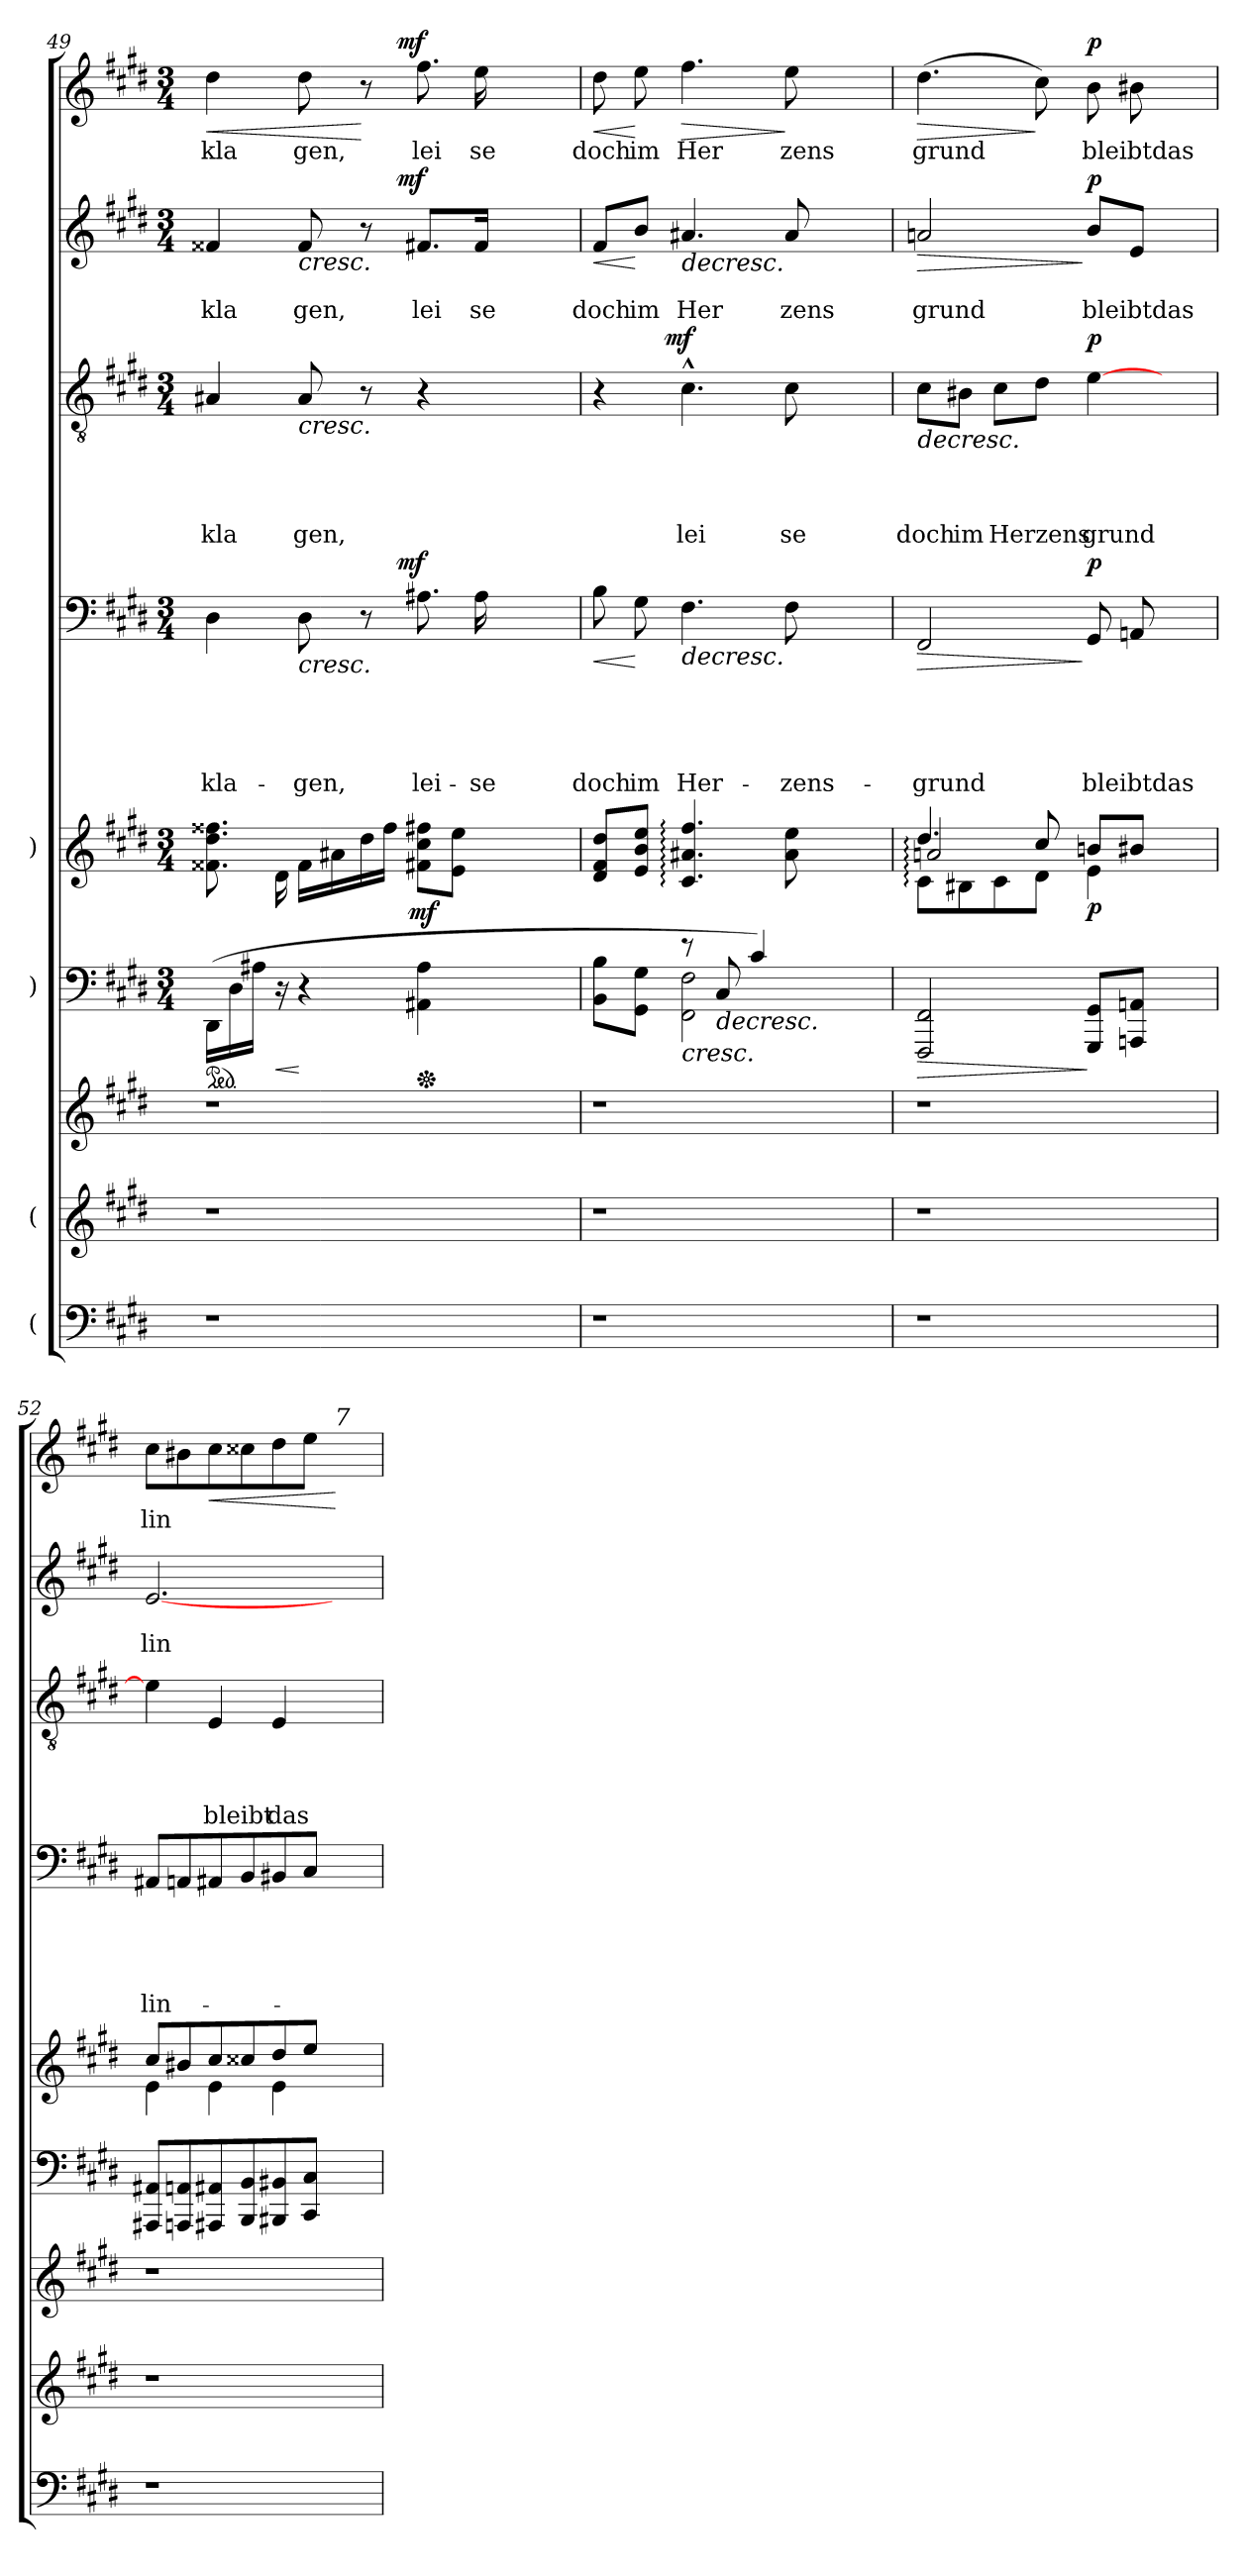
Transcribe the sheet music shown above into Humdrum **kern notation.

**kern	**kern	**kern	**kern	**dynam	**kern	**dynam	**kern	**text	**text	**text	**text	**text	**dynam	**kern	**text	**text	**text	**text	**dynam	**kern	**text	**text	**dynam	**kern	**text	**dynam
*part9	*part8	*part7	*part6	*part6	*part5	*part5	*part4	*part4	*part4	*part4	*part4	*part4	*part4	*part3	*part3	*part3	*part3	*part3	*part3	*part2	*part2	*part2	*part2	*part1	*part1	*part1
*staff9	*staff8	*staff7	*staff6	*staff6	*staff5	*staff5	*staff4	*staff4	*staff4	*staff4	*staff4	*staff4	*staff4	*staff3	*staff3	*staff3	*staff3	*staff3	*staff3	*staff2	*staff2	*staff2	*staff2	*staff1	*staff1	*staff1
*I"(	*I"(	*	*I")	*	*I")	*	*	*	*	*	*	*	*	*	*	*	*	*	*	*	*	*	*	*	*	*
!!LO:LB:g=z
*clefF4	*clefG2	*clefG2	*clefF4	*	*clefG2	*	*clefF4	*	*	*	*	*	*	*clefGv2	*	*	*	*	*	*clefG2	*	*	*	*clefG2	*	*
*k[f#c#g#d#]	*k[f#c#g#d#]	*k[f#c#g#d#]	*k[f#c#g#d#]	*	*k[f#c#g#d#]	*	*k[f#c#g#d#]	*	*	*	*	*	*	*k[f#c#g#d#]	*	*	*	*	*	*k[f#c#g#d#]	*	*	*	*k[f#c#g#d#]	*	*
*E:	*E:	*E:	*E:	*	*E:	*	*E:	*	*	*	*	*	*	*E:	*	*	*	*	*	*E:	*	*	*	*E:	*	*
*	*	*	*M3/4	*	*M3/4	*	*M3/4	*	*	*	*	*	*	*M3/4	*	*	*	*	*	*M3/4	*	*	*	*M3/4	*	*
*	*	*	*ped	*	*	*	*	*	*	*	*	*	*	*	*	*	*	*	*	*	*	*	*	*	*	*
=49	=49	=49	=49	=49	=49	=49	=49	=49	=49	=49	=49	=49	=49	=49	=49	=49	=49	=49	=49	=49	=49	=49	=49	=49	=49	=49
!	!	!	!	!	!	!	!	!	!	!	!	!LO:LY:b	!	!	!	!	!	!LO:LY:b	!	!	!	!LO:LY:b	!	!	!LO:LY:b	!LO:HP:b
*	*	*	*^	*	*	*	*^	*	*	*	*	*	*	*	*	*	*	*	*	*^	*	*	*	*^	*	*
1r	1r	1r	(>16DD#\LL	3ryy	.	8.f##X\ 8.dd#\ 8.ff##X\	.	4D#\	4...ryy	.	.	.	.	kla-	.	4A#X/	.	.	.	kla	.	4f##X/	4...ryy	.	kla	.	4dd#\	4...ryy	kla	<
.	.	.	16D#\	.	.	.	.	.	.	.	.	.	.	.	.	.	.	.	.	.	.	.	.	.	.	.	.	.	.	.
.	.	.	16A#X\JJ	.	.	.	.	.	.	.	.	.	.	.	.	.	.	.	.	.	.	.	.	.	.	.	.	.	.	.
!	!	!	!	!	!LO:HP:b	!	!	!	!	!	!	!	!	!	!	!	!	!	!	!	!	!	!	!	!	!	!	!	!	!
.	.	.	16rC	.	<	16d#\	.	.	.	.	.	.	.	.	.	.	.	.	.	.	.	.	.	.	.	.	.	.	.	.
!	!	!	!	!	!	!	!	!	!	!	!	!	!	!LO:LY:b	!LO:HP:b	!	!	!	!	!LO:LY:b	!LO:HP:b	!	!	!	!LO:LY:b	!LO:HP:b	!	!	!LO:LY:b	!
.	.	.	4r	.	[	16f##\LL	.	8D#\	.	.	.	.	.	-gen,	<	8A#/	.	.	.	gen,	<	8f##/	.	.	gen,	<	8dd#\	.	gen,	.
.	.	.	.	.	.	16a#X\	.	.	.	.	.	.	.	.	.	.	.	.	.	.	.	.	.	.	.	.	.	.	.	.
.	.	.	.	12...ryy	.	.	.	.	.	.	.	.	.	.	.	.	.	.	.	.	.	.	.	.	.	.	.	.	.	.
.	.	.	.	.	.	16dd#\	.	8r	.	.	.	.	.	.	.	8r	.	.	.	.	.	8r	.	.	.	.	8r	.	.	[
.	.	.	.	.	.	16ff##\JJ	.	.	.	.	.	.	.	.	.	.	.	.	.	.	.	.	.	.	.	.	.	.	.	.
!	!	!	!	!	!	!	!	!	!	!	!	!	!	!	!LO:DY:a	!	!	!	!	!	!	!	!	!	!	!LO:DY:a	!	!	!	!LO:DY:a
.	.	.	.	.	.	.	.	.	2ryy	.	.	.	.	.	mf	.	.	.	.	.	.	.	2ryy	.	.	mf	.	2ryy	.	mf
!	!	!	!	!	!LO:DY:a	!	!	!	!	!	!	!	!	!	!	!	!	!	!	!	!	!	!	!	!	!	!	!	!	!
.	.	.	.	3ryy	mf	.	.	.	.	.	.	.	.	.	.	.	.	.	.	.	.	.	.	.	.	.	.	.	.	.
*	*	*	*Xped	*	*	*	*	*	*	*	*	*	*	*	*	*	*	*	*	*	*	*	*	*	*	*	*	*	*	*
!	!	!	!	!	!	!	!	!	!	!	!	!	!	!LO:LY:b	!	!	!	!	!	!	!	!	!	!	!LO:LY:b	!	!	!	!LO:LY:b	!
.	.	.	4AA#X\ 4A#\	.	.	8f#X\ 8cc#\ 8ff#X\L	.	8.A#X\	.	.	.	.	.	lei-	.	4r	.	.	.	.	.	8.f#X/L	.	.	lei	.	8.ff#\	.	lei	.
.	.	.	.	.	.	8e\ 8ee\J	.	.	.	.	.	.	.	.	.	.	.	.	.	.	.	.	.	.	.	.	.	.	.	.
!	!	!	!	!	!	!	!	!	!	!	!	!	!	!LO:LY:b	!	!	!	!	!	!	!	!	!	!	!LO:LY:b	!	!	!	!LO:LY:b	!
.	.	.	.	.	.	.	.	16A#\	.	.	.	.	.	-se	.	.	.	.	.	.	.	16f#/Jk	.	.	se	.	16ee\	.	se	.
.	.	.	4ryy	.	.	4ryy	.	4ryy	.	.	.	.	.	.	.	4ryy	.	.	.	.	.	4ryy	.	.	.	.	4ryy	.	.	.
.	.	.	.	6ryy	.	.	.	.	.	.	.	.	.	.	.	.	.	.	.	.	.	.	.	.	.	.	.	.	.	.
.	.	.	.	.	.	.	.	.	32ryy	.	.	.	.	.	.	.	.	.	.	.	.	.	32ryy	.	.	.	.	32ryy	.	.
.	.	.	.	96ryy	.	.	.	.	.	.	.	.	.	.	.	.	.	.	.	.	.	.	.	.	.	.	.	.	.	.
=50	=50	=50	=50	=50	=50	=50	=50	=50	=50	=50	=50	=50	=50	=50	=50	=50	=50	=50	=50	=50	=50	=50	=50	=50	=50	=50	=50	=50	=50	=50
!	!	!	!	!	!	!	!	!	!	!	!	!	!	!LO:LY:b	!LO:HP:b	!	!	!	!	!	!	!	!	!	!LO:LY:b	!LO:HP:b	!	!	!LO:LY:b	!LO:HP:b
*	*	*	*	*	*	*	*	*	*	*	*	*	*	*	*	*	*	*	*	*	*	*v	*v	*	*	*	*	*	*	*
*	*	*	*	*	*	*	*	*v	*v	*	*	*	*	*	*	*^	*	*	*	*	*	*	*	*	*	*v	*v	*	*
1r	1r	1r	4ryy	8BB\ 8B\L	.	8d#/ 8f#/ 8dd#/L	.	8B\	.	.	.	.	doch	<	4r	8..ryy	.	.	.	.	.	8f#/L	.	doch	<	8dd#\	doch	<
!	!	!	!	!	!	!	!	!	!	!	!	!	!LO:LY:b	!	!	!	!	!	!	!	!	!	!	!LO:LY:b	!	!	!LO:LY:b	!
.	.	.	.	8GG#\ 8G#\J	.	8e/ 8b/ 8ee/J	.	8G#\	.	.	.	.	im	[	.	.	.	.	.	.	.	8b/J	.	im	[	8ee\	im	[
!	!	!	!	!	!	!	!	!	!	!	!	!	!	!	!	!	!	!	!	!	!LO:DY:a	!	!	!	!	!	!	!
.	.	.	.	.	.	.	.	.	.	.	.	.	.	.	.	2ryy	.	.	.	.	mf	.	.	.	.	.	.	.
!	!	!	!	!	!LO:HP:b	!	!	!	!	!	!	!	!LO:LY:b	!LO:HP:b	!	!	!	!	!	!LO:LY:b	!	!	!	!LO:LY:b	!LO:HP:b	!	!LO:LY:b	!LO:HP:b
.	.	.	8rd	2FF#\ 2F#\	<	4.c#/: 4.a#X/: 4.ff#/:	.	4.F#\	.	.	.	.	Her-	>	4.c#^^>\	.	.	.	.	lei	.	4.a#X/	.	Her	>	4.ff#\	Her	>
!	!	!	!	!	!LO:HP:b	!	!	!	!	!	!	!	!	!	!	!	!	!	!	!	!	!	!	!	!	!	!	!
.	.	.	8C#/	.	>	.	.	.	.	.	.	.	.	.	.	.	.	.	.	.	.	.	.	.	.	.	.	.
.	.	.	4c#/)	.	.	.	.	.	.	.	.	.	.	.	.	.	.	.	.	.	.	.	.	.	.	.	.	.
!	!	!	!	!	!	!	!	!	!	!	!	!	!LO:LY:b	!	!	!	!	!	!	!LO:LY:b	!	!	!	!LO:LY:b	!	!	!LO:LY:b	!
.	.	.	.	.	.	8a#\ 8ee\	.	8F#\	.	.	.	.	-zens-	[	8c#\	.	.	.	.	se	.	8a#/	.	zens	[	8ee\	zens	]
.	.	.	.	.	.	.	.	.	.	.	.	.	.	.	.	4ryy	.	.	.	.	.	.	.	.	.	.	.	.
.	.	.	4ryy	4ryy	[	4ryy	.	4ryy	.	.	.	.	.	.	4ryy	.	.	.	.	.	.	4ryy	.	.	.	4ryy	.	.
.	.	.	.	.	.	.	.	.	.	.	.	.	.	.	.	32ryy	.	.	.	.	.	.	.	.	.	.	.	.
=51	=51	=51	=51	=51	=51	=51	=51	=51	=51	=51	=51	=51	=51	=51	=51	=51	=51	=51	=51	=51	=51	=51	=51	=51	=51	=51	=51	=51
!	!	!	!	!	!LO:HP:b	!	!	!	!	!	!	!	!LO:LY:b	!LO:HP:b	!	!	!	!	!	!LO:LY:b	!LO:HP:b	!	!	!LO:LY:b	!LO:HP:b	!	!LO:LY:b	!LO:HP:b
*	*	*	*	*	*	*^	*	*	*	*	*	*	*	*	*	*	*	*	*	*	*	*	*	*	*	*	*	*
*	*	*	*v	*v	*	*	*^	*	*	*	*	*	*	*	*	*v	*v	*	*	*	*	*	*	*	*	*	*	*	*
1r	1r	1r	2FFF#/ 2FF#/	>	4.dd#:/	8c#:\L	2an:/	.	2FF#/	.	.	.	.	-grund	>	8c#\L	.	.	.	doch	>	2an/	.	grund	>	(>4.dd#\	grund	>
!	!	!	!	!	!	!	!	!	!	!	!	!	!	!	!	!	!	!	!	!LO:LY:b	!	!	!	!	!	!	!	!
.	.	.	.	.	.	8B#X\	.	.	.	.	.	.	.	.	.	8B#X\J	.	.	.	im	.	.	.	.	.	.	.	.
!	!	!	!	!	!	!	!	!	!	!	!	!	!	!	!	!	!	!	!	!LO:LY:b	!	!	!	!	!	!	!	!
.	.	.	.	.	.	8c#\	.	.	.	.	.	.	.	.	.	8c#\L	.	.	.	Herzens	.	.	.	.	.	.	.	.
.	.	.	.	.	8cc#/	8d#\J	.	.	.	.	.	.	.	.	.	8d#\J	.	.	.	.	[	.	.	.	.	8cc#\)	.	]
!	!	!	!	!	!	!	!	!LO:DY:b	!	!	!	!	!	!LO:LY:b	!LO:DY:n=1:a	!	!	!	!	!LO:LY:b	!LO:DY:a	!	!	!LO:LY:b	!LO:DY:n=1:a	!	!LO:LY:b	!LO:DY:a
.	.	.	8GGG#/ 8GG#/L	]	8bn/L	4e\	4ryy	p	8GG#/	.	.	.	.	bleibtdas	] p	[>4e\	.	.	.	grund	p	8b/L	.	bleibtdas	] p	8b\	bleibtdas	p
.	.	.	8AAAn/ 8AAn/J	.	8b#X/J	.	.	.	8AAn/	.	.	.	.	.	.	.	.	.	.	.	.	8e/J	.	.	.	8b#X\	.	.
.	.	.	4ryy	.	4ryy	4ryy	4ryy	.	4ryy	.	.	.	.	.	.	4ryy	.	.	.	.	.	4ryy	.	.	.	4ryy	.	.
=52	=52	=52	=52	=52	=52	=52	=52	=52	=52	=52	=52	=52	=52	=52	=52	=52	=52	=52	=52	=52	=52	=52	=52	=52	=52	=52	=52	=52
!	!	!	!	!	!	!	!	!	!	!	!	!	!	!LO:LY:b	!	!	!	!	!	!	!	!	!	!LO:LY:b	!	!	!LO:LY:b	!
*	*	*	*	*	*	*v	*v	*	*	*	*	*	*	*	*	*	*	*	*	*	*	*	*	*	*	*	*	*
1r	1r	1r	8AAA#X/ 8AA#X/L	.	8cc#/L	4e\	.	8AA#X/L	.	.	.	.	lin-	.	4e\]	.	.	.	.	.	[>2.e/	.	lin	.	8cc#\L	lin	.
.	.	.	8AAAn/ 8AAn/	.	8b#X/	.	.	8AAn/	.	.	.	.	.	.	.	.	.	.	.	.	.	.	.	.	8b#X\	.	.
!	!	!	!	!	!	!	!	!	!	!	!	!	!	!	!	!	!	!	!LO:LY:b	!	!	!	!	!	!	!	!LO:HP:b
.	.	.	8AAA#X/ 8AA#X/	.	8cc#/	4e\	.	8AA#X/	.	.	.	.	.	.	4E/	.	.	.	bleibt	.	.	.	.	.	8cc#\	.	<
.	.	.	8BBB/ 8BB/	.	8cc##X/	.	.	8BB/	.	.	.	.	.	.	.	.	.	.	.	.	.	.	.	.	8cc##X\	.	.
!	!	!	!	!	!	!	!	!	!	!	!	!	!	!	!	!	!	!	!LO:LY:b	!	!	!	!	!	!	!	!
.	.	.	8BBB#X/ 8BB#X/	.	8dd#/	4e\	.	8BB#X/	.	.	.	.	.	.	4E/	.	.	.	das	.	.	.	.	.	8dd#\	.	.
.	.	.	8CC#/ 8C#/J	.	8ee/J	.	.	8C#/J	.	.	.	.	.	.	.	.	.	.	.	.	.	.	.	.	8ee\J	.	.
!	!	!	!	!	!	!	!	!	!	!	!	!	!	!	!	!	!	!	!	!	!	!	!	!	!LO:TX:a:i:t=7	!	!
.	.	.	4ryy	]	4ryy	4ryy	.	4ryy	.	.	.	.	.	]	4ryy	.	.	.	.	]	4ryy	.	.	]	4ryy	.	[
*	*	*	*	*	*v	*v	*	*	*	*	*	*	*	*	*	*	*	*	*	*	*	*	*	*	*	*	*
=	=	=	=	=	=	=	=	=	=	=	=	=	=	=	=	=	=	=	=	=	=	=	=	=	=	=
*-	*-	*-	*-	*-	*-	*-	*-	*-	*-	*-	*-	*-	*-	*-	*-	*-	*-	*-	*-	*-	*-	*-	*-	*-	*-	*-
